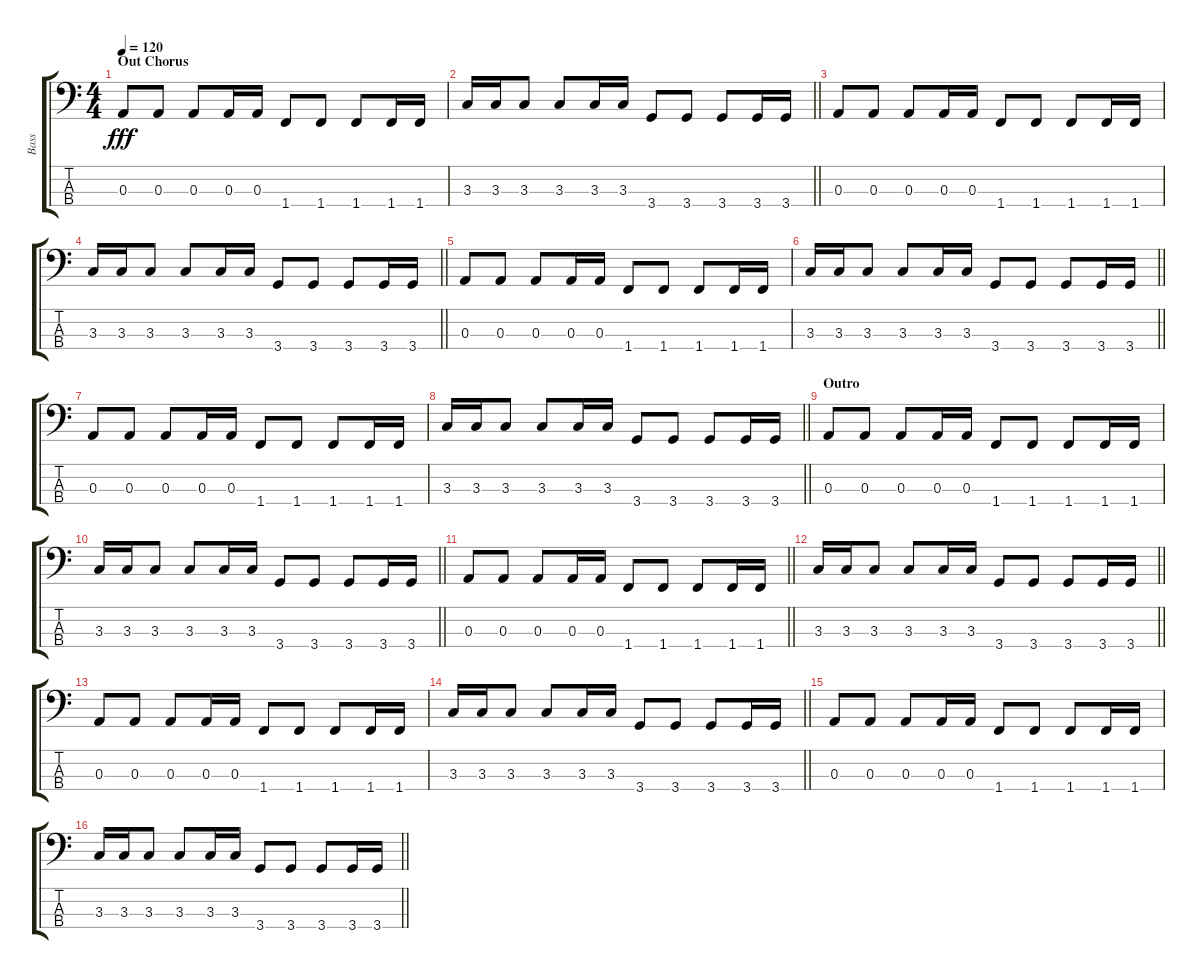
\track ("Bass" "Bass") {instrument electricbassfinger}
\staff {score tabs}
\tuning (G2 D2 A1 E1) {hide}
\ts (4 4)
\section ("" "Out Chorus")
\tempo 120
\clef f4
\ks c
0.3.8{dy fff} 0.3.8 0.3.8 0.3.16 0.3.16 1.4.8 1.4.8 1.4.8 1.4.16 1.4.16 |
\barLineRight lightlight
3.3.16 3.3.16 3.3.8 3.3.8 3.3.16 3.3.16 3.4.8 3.4.8 3.4.8 3.4.16 3.4.16 |
0.3.8 0.3.8 0.3.8 0.3.16 0.3.16 1.4.8 1.4.8 1.4.8 1.4.16 1.4.16 |
\barLineRight lightlight
3.3.16 3.3.16 3.3.8 3.3.8 3.3.16 3.3.16 3.4.8 3.4.8 3.4.8 3.4.16 3.4.16 |
0.3.8 0.3.8 0.3.8 0.3.16 0.3.16 1.4.8 1.4.8 1.4.8 1.4.16 1.4.16 |
\barLineRight lightlight
3.3.16 3.3.16 3.3.8 3.3.8 3.3.16 3.3.16 3.4.8 3.4.8 3.4.8 3.4.16 3.4.16 |
0.3.8 0.3.8 0.3.8 0.3.16 0.3.16 1.4.8 1.4.8 1.4.8 1.4.16 1.4.16 |
\barLineRight lightlight
3.3.16 3.3.16 3.3.8 3.3.8 3.3.16 3.3.16 3.4.8 3.4.8 3.4.8 3.4.16 3.4.16 |
\section ("" "Outro")
0.3.8 0.3.8 0.3.8 0.3.16 0.3.16 1.4.8 1.4.8 1.4.8 1.4.16 1.4.16 |
\barLineRight lightlight
3.3.16 3.3.16 3.3.8 3.3.8 3.3.16 3.3.16 3.4.8 3.4.8 3.4.8 3.4.16 3.4.16 |
\barLineRight lightlight
0.3.8 0.3.8 0.3.8 0.3.16 0.3.16 1.4.8 1.4.8 1.4.8 1.4.16 1.4.16 |
\barLineRight lightlight
3.3.16 3.3.16 3.3.8 3.3.8 3.3.16 3.3.16 3.4.8 3.4.8 3.4.8 3.4.16 3.4.16 |
0.3.8 0.3.8 0.3.8 0.3.16 0.3.16 1.4.8 1.4.8 1.4.8 1.4.16 1.4.16 |
\barLineRight lightlight
3.3.16 3.3.16 3.3.8 3.3.8 3.3.16 3.3.16 3.4.8 3.4.8 3.4.8 3.4.16 3.4.16 |
0.3.8 0.3.8 0.3.8 0.3.16 0.3.16 1.4.8 1.4.8 1.4.8 1.4.16 1.4.16 |
\barLineRight lightlight
3.3.16 3.3.16 3.3.8 3.3.8 3.3.16 3.3.16 3.4.8 3.4.8 3.4.8 3.4.16 3.4.16
